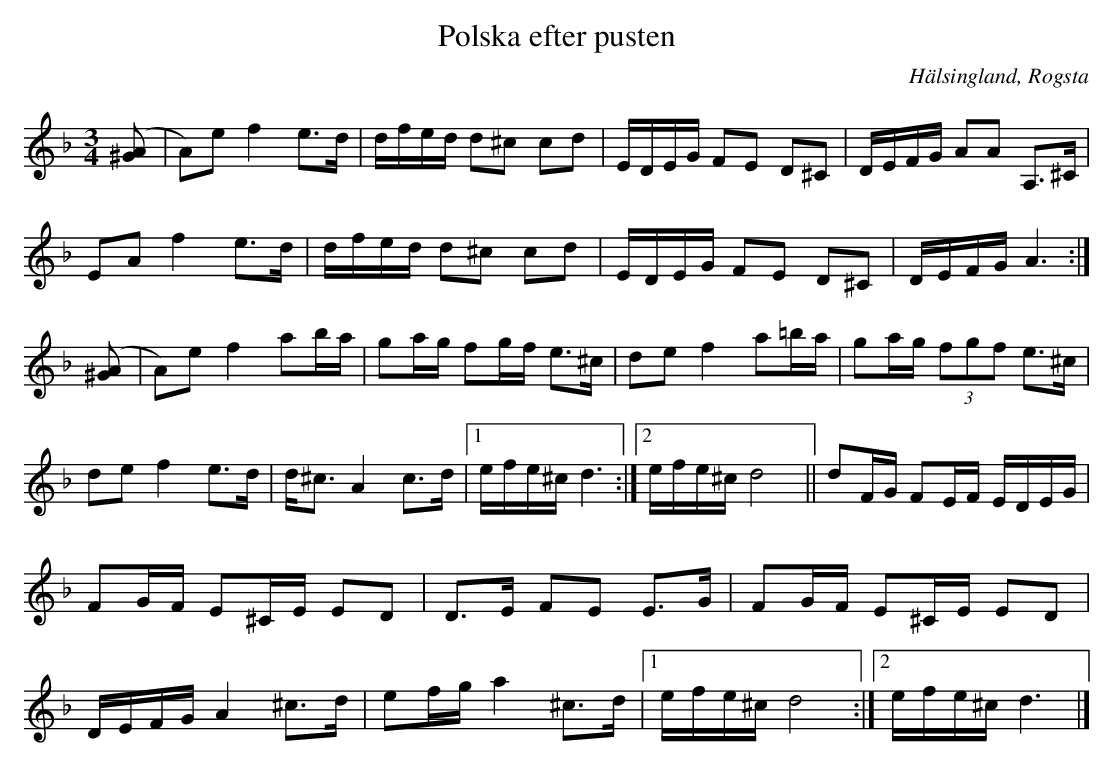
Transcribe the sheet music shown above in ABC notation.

X:1
T:Polska efter pusten
O:Hälsingland, Rogsta
M:3/4
L:1/8
K:Dm
([^GA] | A)e f2 e>d | d/f/e/d/ d^c cd | E/D/E/G/ FE D^C | D/E/F/G/ AA A,>^C |
EA f2 e>d | d/f/e/d/ d^c cd | E/D/E/G/ FE D^C | D/E/F/G/ A3 :| ([^GA] | A)e f2 ab/a/ | ga/g/ fg/f/ e>^c | de f2 a=b/a/ | ga/g/ (3fgf e>^c | de f2 e>d | d<^c A2 c>d |1 e/f/e/^c/ d3 :|2 e/f/e/^c/ d4 || dF/G/ FE/F/ E/D/E/G/ | FG/F/ E^C/E/ ED | D>E FE E>G | FG/F/ E^C/E/ ED | D/E/F/G/ A2 ^c>d | ef/g/ a2 ^c>d |1 e/f/e/^c/ d4 :|2 e/f/e/^c/ d3 |]
